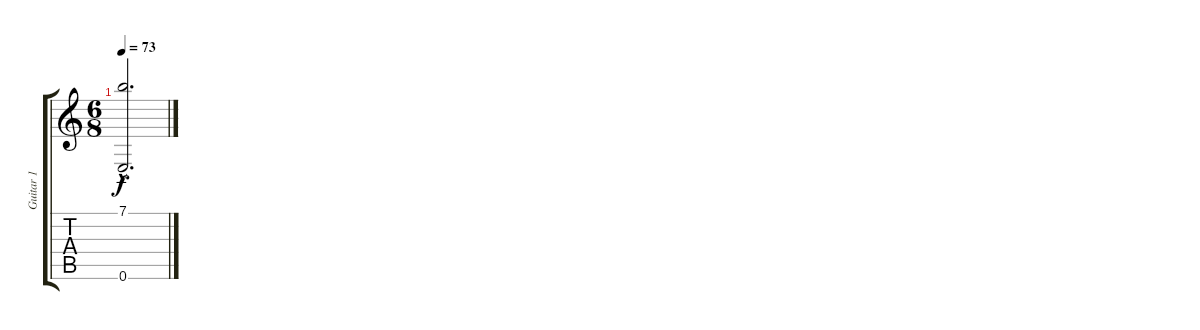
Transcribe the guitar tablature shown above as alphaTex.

\track ("Guitar 1" "Guitar 1") {instrument electricguitarclean}
\staff {score tabs}
\tuning (E4 B3 G3 D3 A2 E2) {hide}
\ts (6 8)
\tempo 73
\clef g2
\ks c
(7.1{hac} 0.6{hac}).2{d dy f}
